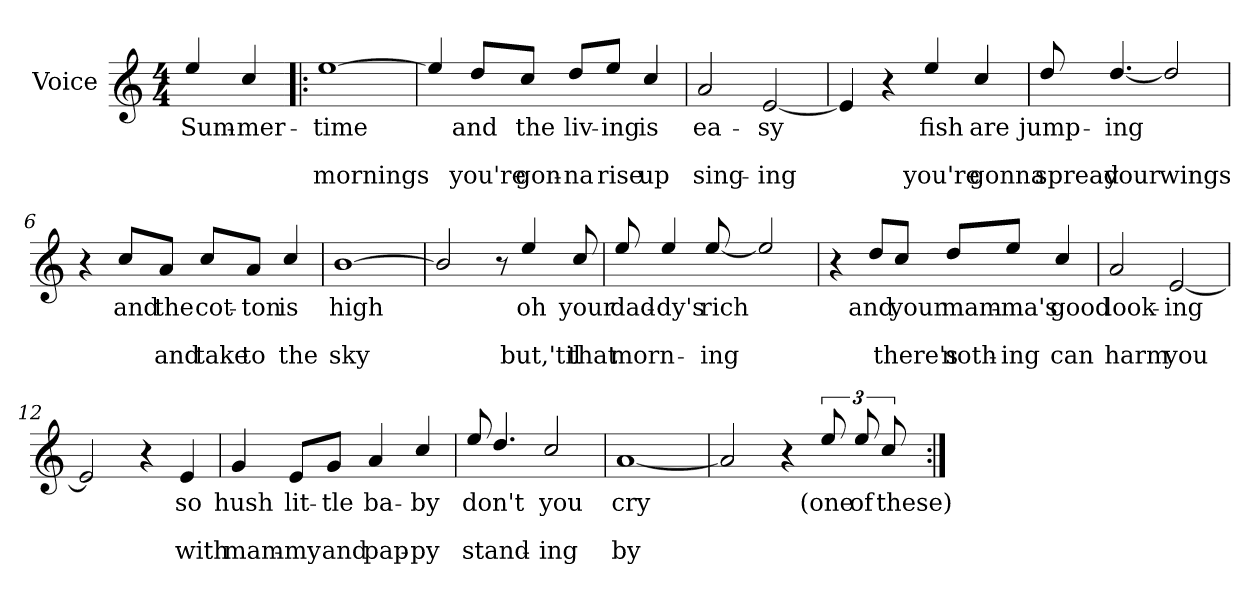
**kern	**text	**text	**text
*part1	*part1	*part1	*part1
*staff1	*staff1	*staff1	*staff1
*I"Voice	*	*	*
*clefG2	*	*	*
*k[]	*	*	*
*a:	*	*	*
*M4/4	*	*	*
=	=	=	=
!	!LO:LY:b	!	!
4ee/	Sum-	.	.
!	!LO:LY:b	!	!
4cc/	-mer-	.	.
=1!|:	=1!|:	=1!|:	=1!|:
!	!LO:LY:b	!	!LO:LY:b
[1ee	-time	.	mornings
=2	=2	=2	=2
4ee/]	.	.	.
!	!LO:LY:b	!	!LO:LY:b
8dd/L	and	.	you're
!	!LO:LY:b	!	!LO:LY:b
8cc/J	the	.	gon-
!	!LO:LY:b	!	!LO:LY:b
8dd/L	liv-	.	-na
!	!LO:LY:b	!	!LO:LY:b
8ee/J	-ing	.	rise
!	!LO:LY:b	!	!LO:LY:b
4cc/	is	.	up
=3	=3	=3	=3
!	!LO:LY:b	!	!LO:LY:b
2a/	ea-	.	sing-
!	!LO:LY:b	!	!LO:LY:b
[2e/	-sy	.	-ing
=4	=4	=4	=4
4e/]	.	.	.
4r	.	.	.
!	!LO:LY:b	!	!LO:LY:b
4ee/	fish	.	you're
!	!LO:LY:b	!	!LO:LY:b
4cc/	are	.	gonna
!!LO:LB:g=z
=5	=5	=5	=5
!	!LO:LY:b	!	!LO:LY:b
8dd/	jump-	.	spread
!	!LO:LY:b	!	!LO:LY:b
[4.dd/	-ing	.	your
!	!	!	!LO:LY:b
2dd/]	.	.	wings
=6	=6	=6	=6
4r	.	.	.
!	!LO:LY:b	!	!
8cc/L	and	.	.
!	!LO:LY:b	!	!LO:LY:b
8a/J	the	.	-and
!	!LO:LY:b	!	!LO:LY:b
8cc/L	cot-	.	take
!	!LO:LY:b	!	!LO:LY:b
8a/J	-ton	.	to
!	!LO:LY:b	!	!LO:LY:b
4cc/	is	.	the
=7	=7	=7	=7
!	!LO:LY:b	!	!LO:LY:b
[1b	high	.	sky
=8	=8	=8	=8
2b/]	.	.	.
8r	.	.	.
!	!LO:LY:b	!	!LO:LY:b
4ee/	oh	.	but,'til
!	!LO:LY:b	!	!LO:LY:b
8cc/	your	.	that
!!LO:LB:g=z
=9	=9	=9	=9
!	!LO:LY:b	!	!LO:LY:b
8ee/	dad-	.	morn-
!	!LO:LY:b	!	!
4ee/	-dy's	.	.
!	!LO:LY:b	!	!LO:LY:b
[8ee/	rich	.	-ing
2ee/]	.	.	.
=10	=10	=10	=10
4r	.	.	.
!	!LO:LY:b	!	!
8dd/L	and	.	.
!	!LO:LY:b	!	!LO:LY:b
8cc/J	your	.	there's
!	!LO:LY:b	!	!LO:LY:b
8dd/L	mam-	.	noth-
!	!LO:LY:b	!	!LO:LY:b
8ee/J	-ma's	.	-ing
!	!LO:LY:b	!	!LO:LY:b
4cc/	good	.	can
=11	=11	=11	=11
!	!LO:LY:b	!	!LO:LY:b
2a/	look-	.	harm
!	!LO:LY:b	!	!LO:LY:b
[2e/	-ing	.	you
=12	=12	=12	=12
2e/]	.	.	.
4r	.	.	.
!	!LO:LY:b	!	!LO:LY:b
4e/	so	.	with
!!LO:LB:g=z
=13	=13	=13	=13
!	!LO:LY:b	!	!LO:LY:b
4g/	hush	.	mam-
!	!LO:LY:b	!	!LO:LY:b
8e/L	lit-	.	-my
!	!LO:LY:b	!	!LO:LY:b
8g/J	-tle	.	and
!	!LO:LY:b	!	!LO:LY:b
4a/	ba-	.	pap-
!	!LO:LY:b	!	!LO:LY:b
4cc/	-by	.	-py
=14	=14	=14	=14
!	!LO:LY:b	!	!LO:LY:b
8ee/	don't	.	stand-
4.dd/	.	.	.
!	!LO:LY:b	!	!LO:LY:b
2cc/	you	.	ing
=15	=15	=15	=15
!	!LO:LY:b	!	!LO:LY:b
[1a	cry	.	by
=16	=16	=16	=16
2a/]	.	.	.
4r	.	.	.
!	!LO:LY:b	!	!
12ee/	(one	.	.
!	!LO:LY:b	!	!
12ee/	of	.	.
!	!LO:LY:b	!	!
12cc/	these)	.	.
=:|!	=:|!	=:|!	=:|!
*-	*-	*-	*-
